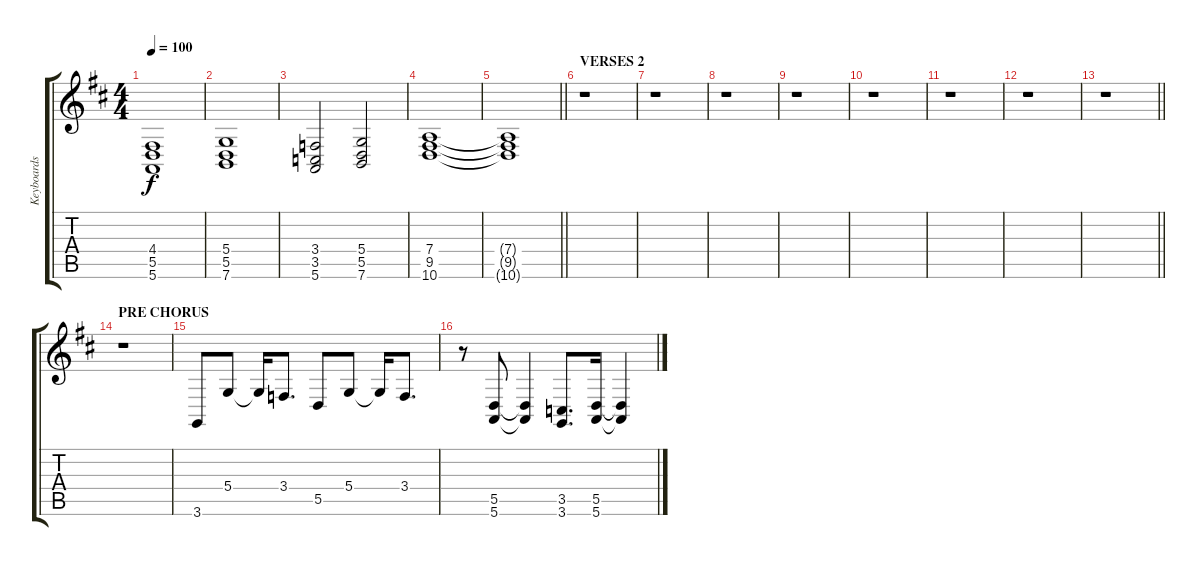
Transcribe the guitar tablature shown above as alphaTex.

\track ("Keyboards" "Keyboards") {instrument drawbarorgan}
\staff {score tabs}
\tuning (E4 B3 G3 D3 A2 E2) {hide}
\ts (4 4)
\tempo 100
\clef g2
\ks d
(4.4 5.5 5.6).1{dy f} |
(5.4 5.5 7.6).1 |
(3.4 3.5 5.6).2 (5.4 5.5 7.6).2 |
(7.4 9.5 10.6).1 |
\barLineRight lightlight
(7.4{t} 9.5{t} 10.6{t}).1 |
\section ("" "VERSES 2")
r.1 |
r.1 |
r.1 |
r.1 |
r.1 |
r.1 |
r.1 |
\barLineRight lightlight
r.1 |
\section ("" "PRE CHORUS")
r.1 |
3.6.8 5.4.8 5.4{t}.16 3.4.8{d} 5.5.8 5.4.8 5.4{t}.16 3.4.8{d} |
r.8 (5.5 5.6).8 (5.5{t} 5.6{t}).4 (3.5 3.6).8{d} (5.5 5.6).16 (5.5{t} 5.6{t}).4
